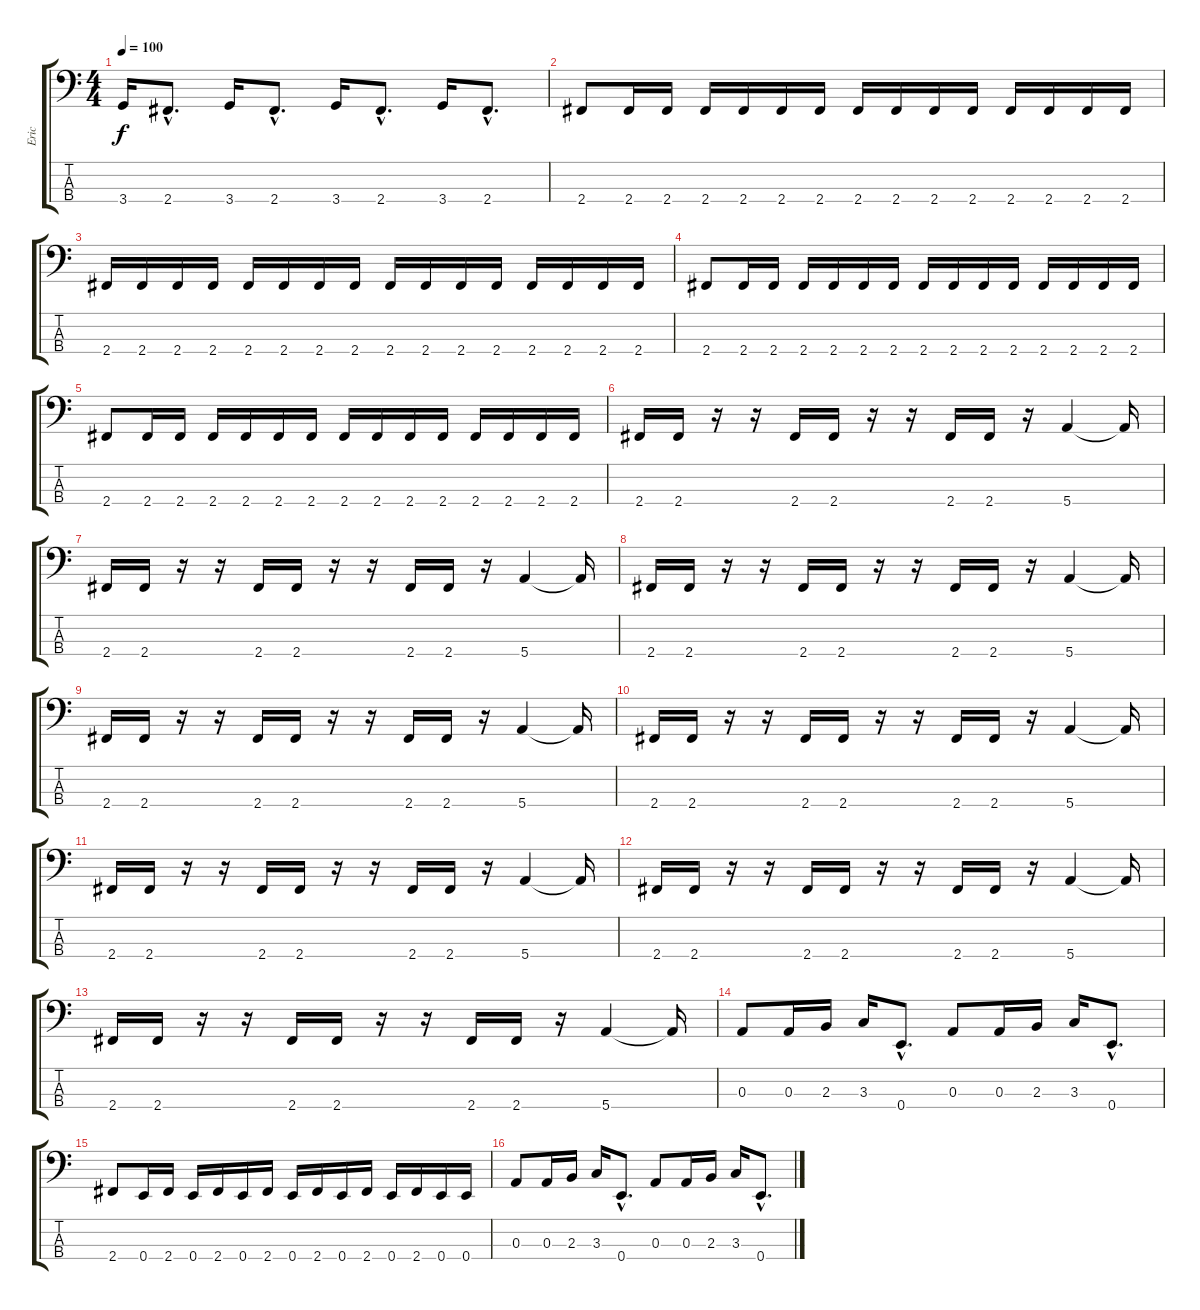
\track ("Eric" "Eric") {instrument electricbasspick}
\staff {score tabs}
\tuning (G2 D2 A1 E1) {hide}
\ts (4 4)
\tempo 100
\clef f4
\ks c
3.4.16{dy f} 2.4{hac}.8{d} 3.4.16 2.4{hac}.8{d} 3.4.16 2.4{hac}.8{d} 3.4.16 2.4{hac}.8{d} |
2.4.8 2.4.16 2.4.16 2.4.16 2.4.16 2.4.16 2.4.16 2.4.16 2.4.16 2.4.16 2.4.16 2.4.16 2.4.16 2.4.16 2.4.16 |
2.4.16 2.4.16 2.4.16 2.4.16 2.4.16 2.4.16 2.4.16 2.4.16 2.4.16 2.4.16 2.4.16 2.4.16 2.4.16 2.4.16 2.4.16 2.4.16 |
2.4.8 2.4.16 2.4.16 2.4.16 2.4.16 2.4.16 2.4.16 2.4.16 2.4.16 2.4.16 2.4.16 2.4.16 2.4.16 2.4.16 2.4.16 |
2.4.8 2.4.16 2.4.16 2.4.16 2.4.16 2.4.16 2.4.16 2.4.16 2.4.16 2.4.16 2.4.16 2.4.16 2.4.16 2.4.16 2.4.16 |
2.4.16 2.4.16 r.16 r.16 2.4.16 2.4.16 r.16 r.16 2.4.16 2.4.16 r.16 5.4.4 5.4{t}.16 |
2.4.16 2.4.16 r.16 r.16 2.4.16 2.4.16 r.16 r.16 2.4.16 2.4.16 r.16 5.4.4 5.4{t}.16 |
2.4.16 2.4.16 r.16 r.16 2.4.16 2.4.16 r.16 r.16 2.4.16 2.4.16 r.16 5.4.4 5.4{t}.16 |
2.4.16 2.4.16 r.16 r.16 2.4.16 2.4.16 r.16 r.16 2.4.16 2.4.16 r.16 5.4.4 5.4{t}.16 |
2.4.16 2.4.16 r.16 r.16 2.4.16 2.4.16 r.16 r.16 2.4.16 2.4.16 r.16 5.4.4 5.4{t}.16 |
2.4.16 2.4.16 r.16 r.16 2.4.16 2.4.16 r.16 r.16 2.4.16 2.4.16 r.16 5.4.4 5.4{t}.16 |
2.4.16 2.4.16 r.16 r.16 2.4.16 2.4.16 r.16 r.16 2.4.16 2.4.16 r.16 5.4.4 5.4{t}.16 |
2.4.16 2.4.16 r.16 r.16 2.4.16 2.4.16 r.16 r.16 2.4.16 2.4.16 r.16 5.4.4 5.4{t}.16 |
0.3.8 0.3.16 2.3.16 3.3.16 0.4{hac}.8{d} 0.3.8 0.3.16 2.3.16 3.3.16 0.4{hac}.8{d} |
2.4.8 0.4.16 2.4.16 0.4.16 2.4.16 0.4.16 2.4.16 0.4.16 2.4.16 0.4.16 2.4.16 0.4.16 2.4.16 0.4.16 0.4.16 |
0.3.8 0.3.16 2.3.16 3.3.16 0.4{hac}.8{d} 0.3.8 0.3.16 2.3.16 3.3.16 0.4{hac}.8{d}
